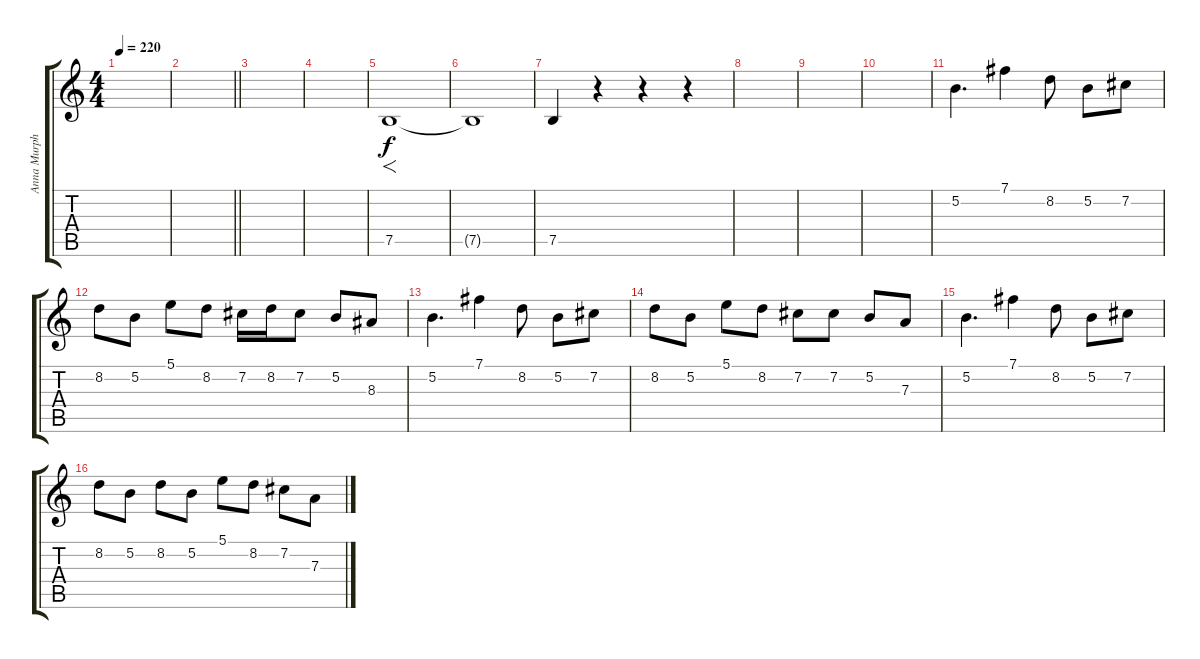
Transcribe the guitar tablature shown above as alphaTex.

\track ("Anna Murphy" "Anna Murph") {instrument contrabass}
\staff {score tabs}
\tuning (B3 Gb3 D3 A2 E2 B1) {hide}
\ts (4 4)
\tempo 220
\clef g2
\ks c
|
\barLineRight lightlight
|
|
|
7.5.1{f} |
7.5{t}.1 |
7.5.4 r.4 r.4 r.4 |
|
|
|
5.2.4{d} 7.1.4 8.2.8 5.2.8 7.2.8 |
8.2.8 5.2.8 5.1.8 8.2.8 7.2.16 8.2.16 7.2.8 5.2.8 8.3.8 |
5.2.4{d} 7.1.4 8.2.8 5.2.8 7.2.8 |
8.2.8 5.2.8 5.1.8 8.2.8 7.2.8 7.2.8 5.2.8 7.3.8 |
5.2.4{d} 7.1.4 8.2.8 5.2.8 7.2.8 |
8.2.8 5.2.8 8.2.8 5.2.8 5.1.8 8.2.8 7.2.8 7.3.8
